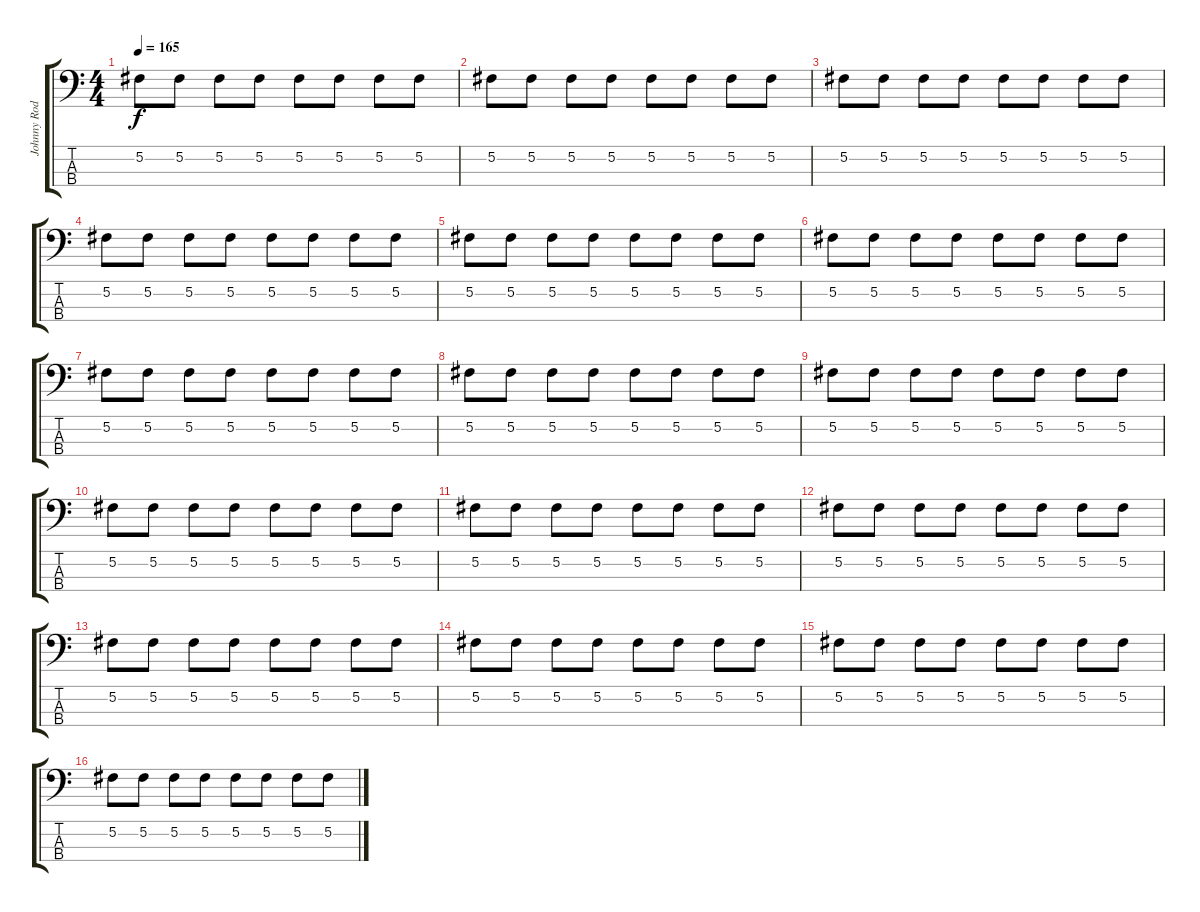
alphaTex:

\track ("Johnny Rod/Bass" "Johnny Rod") {instrument electricbassfinger}
\staff {score tabs}
\tuning (Gb2 Db2 Ab1 Eb1) {hide}
\ts (4 4)
\tempo 165
\clef f4
\ks c
5.2.8{dy f} 5.2.8 5.2.8 5.2.8 5.2.8 5.2.8 5.2.8 5.2.8 |
5.2.8 5.2.8 5.2.8 5.2.8 5.2.8 5.2.8 5.2.8 5.2.8 |
5.2.8 5.2.8 5.2.8 5.2.8 5.2.8 5.2.8 5.2.8 5.2.8 |
5.2.8 5.2.8 5.2.8 5.2.8 5.2.8 5.2.8 5.2.8 5.2.8 |
5.2.8 5.2.8 5.2.8 5.2.8 5.2.8 5.2.8 5.2.8 5.2.8 |
5.2.8 5.2.8 5.2.8 5.2.8 5.2.8 5.2.8 5.2.8 5.2.8 |
5.2.8 5.2.8 5.2.8 5.2.8 5.2.8 5.2.8 5.2.8 5.2.8 |
5.2.8 5.2.8 5.2.8 5.2.8 5.2.8 5.2.8 5.2.8 5.2.8 |
5.2.8 5.2.8 5.2.8 5.2.8 5.2.8 5.2.8 5.2.8 5.2.8 |
5.2.8 5.2.8 5.2.8 5.2.8 5.2.8 5.2.8 5.2.8 5.2.8 |
5.2.8 5.2.8 5.2.8 5.2.8 5.2.8 5.2.8 5.2.8 5.2.8 |
5.2.8 5.2.8 5.2.8 5.2.8 5.2.8 5.2.8 5.2.8 5.2.8 |
5.2.8 5.2.8 5.2.8 5.2.8 5.2.8 5.2.8 5.2.8 5.2.8 |
5.2.8 5.2.8 5.2.8 5.2.8 5.2.8 5.2.8 5.2.8 5.2.8 |
5.2.8 5.2.8 5.2.8 5.2.8 5.2.8 5.2.8 5.2.8 5.2.8 |
5.2.8 5.2.8 5.2.8 5.2.8 5.2.8 5.2.8 5.2.8 5.2.8
